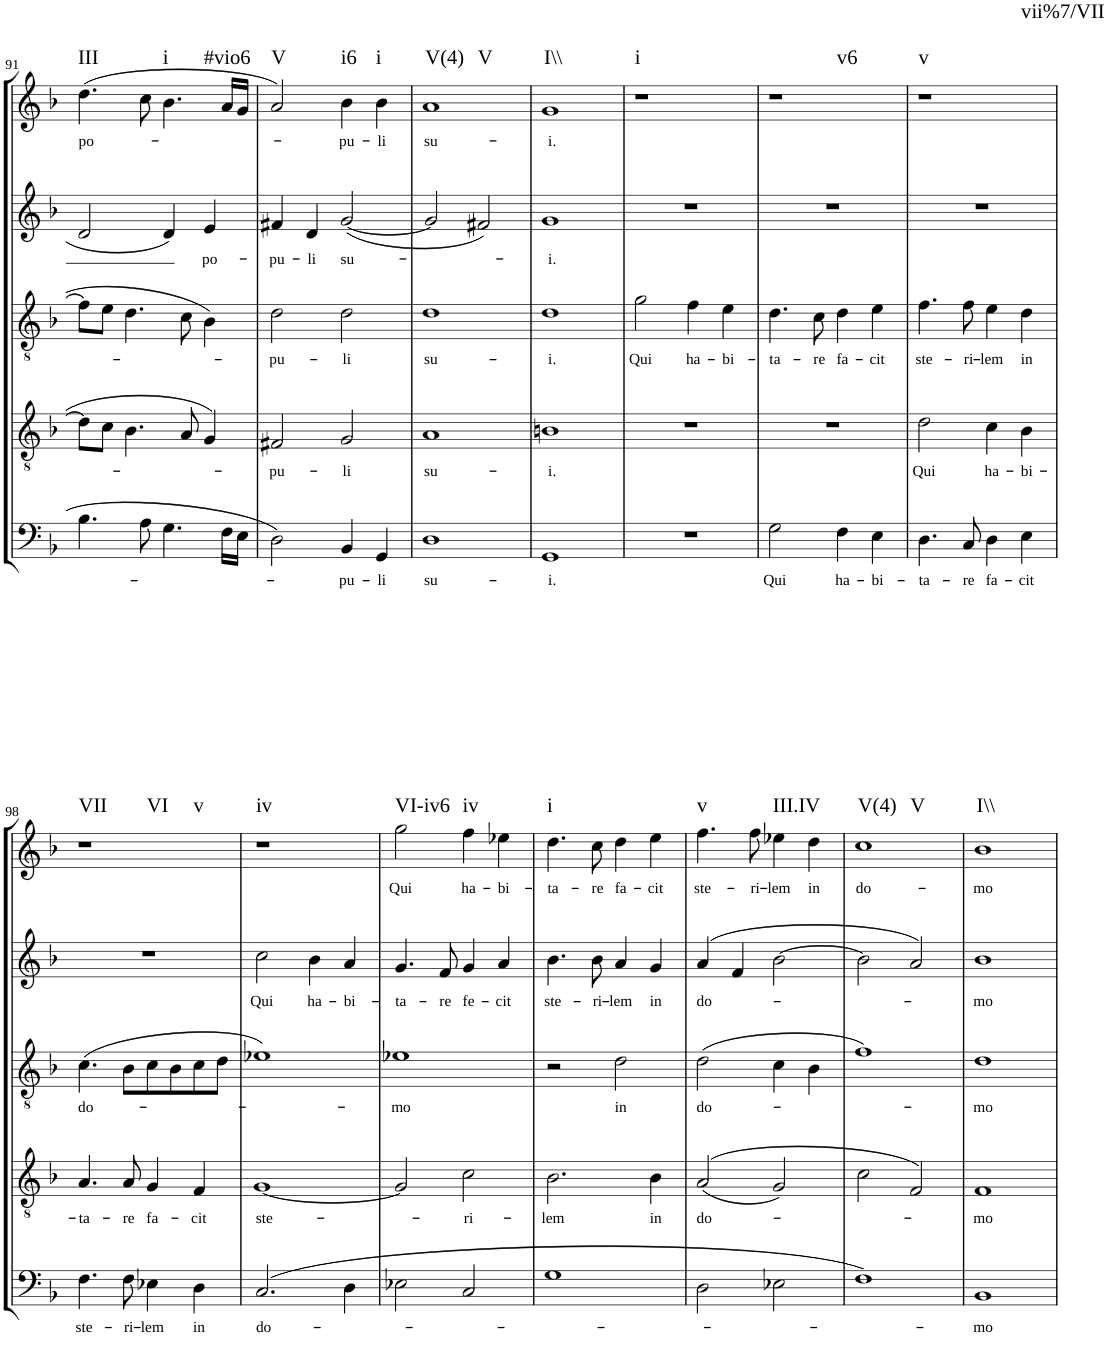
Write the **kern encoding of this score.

**kern	**text	**kern	**text	**kern	**text	**kern	**text	**kern	**text	**harte
*part5	*part5	*part4	*part4	*part3	*part3	*part2	*part2	*part1	*part1	*part1
*staff5	*staff5	*staff4	*staff4	*staff3	*staff3	*staff2	*staff2	*staff1	*staff1	*
*I"Basso	*	*I"Tenore	*	*I"Alto	*	*I"Alto	*	*I"Canto	*	*
!!LO:PB:g=z
*clefF4	*	*clefGv2	*	*clefGv2	*	*clefG2	*	*clefG2	*	*
*Trd7c12	*	*	*	*	*	*	*	*	*	*
*k[b-]	*	*k[b-]	*	*k[b-]	*	*k[b-]	*	*k[b-]	*	*
*F:	*	*F:	*	*F:	*	*F:	*	*F:	*	*
*M4/4	*	*M4/4	*	*M4/4	*	*M4/4	*	*M4/4	*	*
*met(c)	*	*met(c)	*	*met(c)	*	*met(c)	*	*met(c)	*	*
=91	=91	=91	=91	=91	=91	=91	=91	=91	=91	=91
!	!	!	!	!	!	!	!	!	!LO:LY:b	!LO:H:kt=III
4.B-\	.	8d\L]	.	8f\L]	.	2d/	.	(4.dd\	po-	N
.	.	8c\J	.	8e\J	.	.	.	.	.	.
.	.	4.B-\	.	4.d\	.	.	.	.	.	.
8A\	.	.	.	.	.	.	.	8cc\	.	.
!	!	!	!	!	!	!	!	!	!	!LO:H:n=1:kt=i
!	!	!	!	!	!	!	!	!	!	!LO:H:n=2:kt=#vio6
4.G\	.	.	.	.	.	4d/	.	4.b-\	.	N N
.	.	8A/	.	8c\	.	.	.	.	.	.
!	!	!	!	!	!	!	!LO:LY:b	!	!	!
.	.	4G/	.	4B-\	.	4e/	po-	.	.	.
16F\LL	.	.	.	.	.	.	.	16a/LL	.	.
16E\JJ	.	.	.	.	.	.	.	16g/JJ	.	.
=92	=92	=92	=92	=92	=92	=92	=92	=92	=92	=92
!	!	!	!LO:LY:b	!	!LO:LY:b	!	!LO:LY:b	!	!	!LO:H:kt=V
2D\	.	2F#X/	-pu-	2d\	-pu-	4f#X/	-pu-	2a/)	.	N
!	!	!	!	!	!	!	!LO:LY:b	!	!	!
.	.	.	.	.	.	4d/	-li	.	.	.
!	!LO:LY:b	!	!LO:LY:b	!	!LO:LY:b	!	!LO:LY:b	!	!LO:LY:b	!LO:H:kt=i6
4BB-/	-pu-	2G/	-li	2d\	-li	([2g/	su-	4b-\	-pu-	N
!	!LO:LY:b	!	!	!	!	!	!	!	!LO:LY:b	!LO:H:kt=i
4GG/	-li	.	.	.	.	.	.	4b-\	-li	N
=93	=93	=93	=93	=93	=93	=93	=93	=93	=93	=93
!	!LO:LY:b	!	!LO:LY:b	!	!LO:LY:b	!	!	!	!LO:LY:b	!LO:H:n=1:kt=V(4)
!	!	!	!	!	!	!	!	!	!	!LO:H:n=2:kt=V
1D	su-	1A	su-	1d	su-	2g/]	.	1a	su-	N N
.	.	.	.	.	.	2f#X/)	.	.	.	.
=94	=94	=94	=94	=94	=94	=94	=94	=94	=94	=94
!	!LO:LY:b	!	!LO:LY:b	!	!LO:LY:b	!	!LO:LY:b	!	!LO:LY:b	!LO:H:kt=I\\
1GG	-i.	1Bn	-i.	1d	-i.	1g	-i.	1g	-i.	N
=95	=95	=95	=95	=95	=95	=95	=95	=95	=95	=95
!	!	!	!	!	!LO:LY:b	!	!	!	!	!LO:H:kt=i
1r	.	1r	.	2g\	Qui	1r	.	1r	.	N
!	!	!	!	!	!LO:LY:b	!	!	!	!	!
.	.	.	.	4f\	ha-	.	.	.	.	.
!	!	!	!	!	!LO:LY:b	!	!	!	!	!
.	.	.	.	4e\	-bi-	.	.	.	.	.
=96	=96	=96	=96	=96	=96	=96	=96	=96	=96	=96
!	!LO:LY:b	!	!	!	!LO:LY:b	!	!	!	!	!LO:H:kt=v6
2G\	Qui	1r	.	4.d\	-ta-	1r	.	1r	.	N
!	!	!	!	!	!LO:LY:b	!	!	!	!	!
.	.	.	.	8c\	-re	.	.	.	.	.
!	!LO:LY:b	!	!	!	!LO:LY:b	!	!	!	!	!
4F\	ha-	.	.	4d\	fa-	.	.	.	.	.
!	!LO:LY:b	!	!	!	!LO:LY:b	!	!	!	!	!
4E\	-bi-	.	.	4e\	-cit	.	.	.	.	.
=97	=97	=97	=97	=97	=97	=97	=97	=97	=97	=97
!	!LO:LY:b	!	!LO:LY:b	!	!LO:LY:b	!	!	!	!	!LO:H:n=1:kt=v
!	!	!	!	!	!	!	!	!	!	!LO:H:n=2:kt=vii%7/VII
4.D\	-ta-	2d\	Qui	4.f\	ste-	1r	.	1r	.	N N
!	!LO:LY:b	!	!	!	!LO:LY:b	!	!	!	!	!
8C/	-re	.	.	8f\	-ri-	.	.	.	.	.
!	!LO:LY:b	!	!LO:LY:b	!	!LO:LY:b	!	!	!	!	!
4D\	fa-	4c\	ha-	4e\	-lem	.	.	.	.	.
!	!LO:LY:b	!	!LO:LY:b	!	!LO:LY:b	!	!	!	!	!
4E\	-cit	4B-\	-bi-	4d\	in	.	.	.	.	.
!!LO:LB:g=z
=98	=98	=98	=98	=98	=98	=98	=98	=98	=98	=98
!	!LO:LY:b	!	!LO:LY:b	!	!LO:LY:b	!	!	!	!	!LO:H:n=1:kt=VII
!	!	!	!	!	!	!	!	!	!	!LO:H:n=2:kt=VI
!	!	!	!	!	!	!	!	!	!	!LO:H:n=3:kt=v
4.F\	ste-	4.A/	-ta-	(4.c\	do-	1r	.	1r	.	N N N
!	!LO:LY:b	!	!LO:LY:b	!	!	!	!	!	!	!
8F\	-ri-	8A/	-re	8B-\L	.	.	.	.	.	.
!	!LO:LY:b	!	!LO:LY:b	!	!	!	!	!	!	!
4E-X\	-lem	4G/	fa-	8c\	.	.	.	.	.	.
.	.	.	.	8B-\	.	.	.	.	.	.
!	!LO:LY:b	!	!LO:LY:b	!	!	!	!	!	!	!
4D\	in	4F/	-cit	8c\	.	.	.	.	.	.
.	.	.	.	8d\J	.	.	.	.	.	.
=99	=99	=99	=99	=99	=99	=99	=99	=99	=99	=99
!	!LO:LY:b	!	!LO:LY:b	!	!	!	!LO:LY:b	!	!	!LO:H:kt=iv
(2.C/	do-	[1G	ste-	1e-X)	.	2cc\	Qui	1r	.	N
!	!	!	!	!	!	!	!LO:LY:b	!	!	!
.	.	.	.	.	.	4b-\	ha-	.	.	.
!	!	!	!	!	!	!	!LO:LY:b	!	!	!
4D\	.	.	.	.	.	4a/	-bi-	.	.	.
=100	=100	=100	=100	=100	=100	=100	=100	=100	=100	=100
!	!	!	!	!	!LO:LY:b	!	!LO:LY:b	!	!LO:LY:b	!LO:H:kt=VI-iv6
2E-X\	.	2G/]	.	1e-X	-mo	4.g/	-ta-	2gg\	Qui	N
!	!	!	!	!	!	!	!LO:LY:b	!	!	!
.	.	.	.	.	.	8f/	-re	.	.	.
!	!	!	!LO:LY:b	!	!	!	!LO:LY:b	!	!LO:LY:b	!LO:H:kt=iv
2C/	.	2c\	-ri-	.	.	4g/	fe-	4ff\	ha-	N
!	!	!	!	!	!	!	!LO:LY:b	!	!LO:LY:b	!
.	.	.	.	.	.	4a/	-cit	4ee-X\	-bi-	.
=101	=101	=101	=101	=101	=101	=101	=101	=101	=101	=101
!	!LO:LY:b	!	!LO:LY:b	!	!	!	!LO:LY:b	!	!LO:LY:b	!LO:H:kt=i
1G	-­-	2.B-\	-lem	2r	.	4.b-\	ste-	4.dd\	-ta-	N
!	!	!	!	!	!	!	!LO:LY:b	!	!LO:LY:b	!
.	.	.	.	.	.	8b-\	-ri-	8cc\	-re	.
!	!	!	!	!	!LO:LY:b	!	!LO:LY:b	!	!LO:LY:b	!
.	.	.	.	2d\	in	4a/	-lem	4dd\	fa-	.
!	!	!	!LO:LY:b	!	!	!	!LO:LY:b	!	!LO:LY:b	!
.	.	4B-\	in	.	.	4g/	in	4ee\	-cit	.
=102	=102	=102	=102	=102	=102	=102	=102	=102	=102	=102
!	!	!	!LO:LY:b	!	!LO:LY:b	!	!LO:LY:b	!	!LO:LY:b	!LO:H:kt=v
2D\	.	((2A/	do-	(2d\	do-	(4a/	do-	4.ff\	ste-	N
.	.	.	.	.	.	4f/	.	.	.	.
!	!	!	!	!	!	!	!	!	!LO:LY:b	!
.	.	.	.	.	.	.	.	8ff\	-ri-	.
!	!	!	!	!	!	!	!	!	!LO:LY:b	!LO:H:kt=III.IV
2E-X\	.	2G/)	.	4c\	.	[2b-\	.	4ee-X\	-lem	N
!	!	!	!	!	!	!	!	!	!LO:LY:b	!
.	.	.	.	4B-\	.	.	.	4dd\	in	.
=103	=103	=103	=103	=103	=103	=103	=103	=103	=103	=103
!	!	!	!	!	!	!	!	!	!LO:LY:b	!LO:H:n=1:kt=V(4)
!	!	!	!	!	!	!	!	!	!	!LO:H:n=2:kt=V
1F)	.	2c\	.	1f)	.	2b-\]	.	1cc	do-	N N
.	.	2F/)	.	.	.	2a/)	.	.	.	.
=104	=104	=104	=104	=104	=104	=104	=104	=104	=104	=104
!	!LO:LY:b	!	!LO:LY:b	!	!LO:LY:b	!	!LO:LY:b	!	!LO:LY:b	!LO:H:kt=I\\
1BB-	-mo	1F	-mo	1d	-mo	1b-	-mo	1b-	-mo	N
=	=	=	=	=	=	=	=	=	=	=
*-	*-	*-	*-	*-	*-	*-	*-	*-	*-	*-
